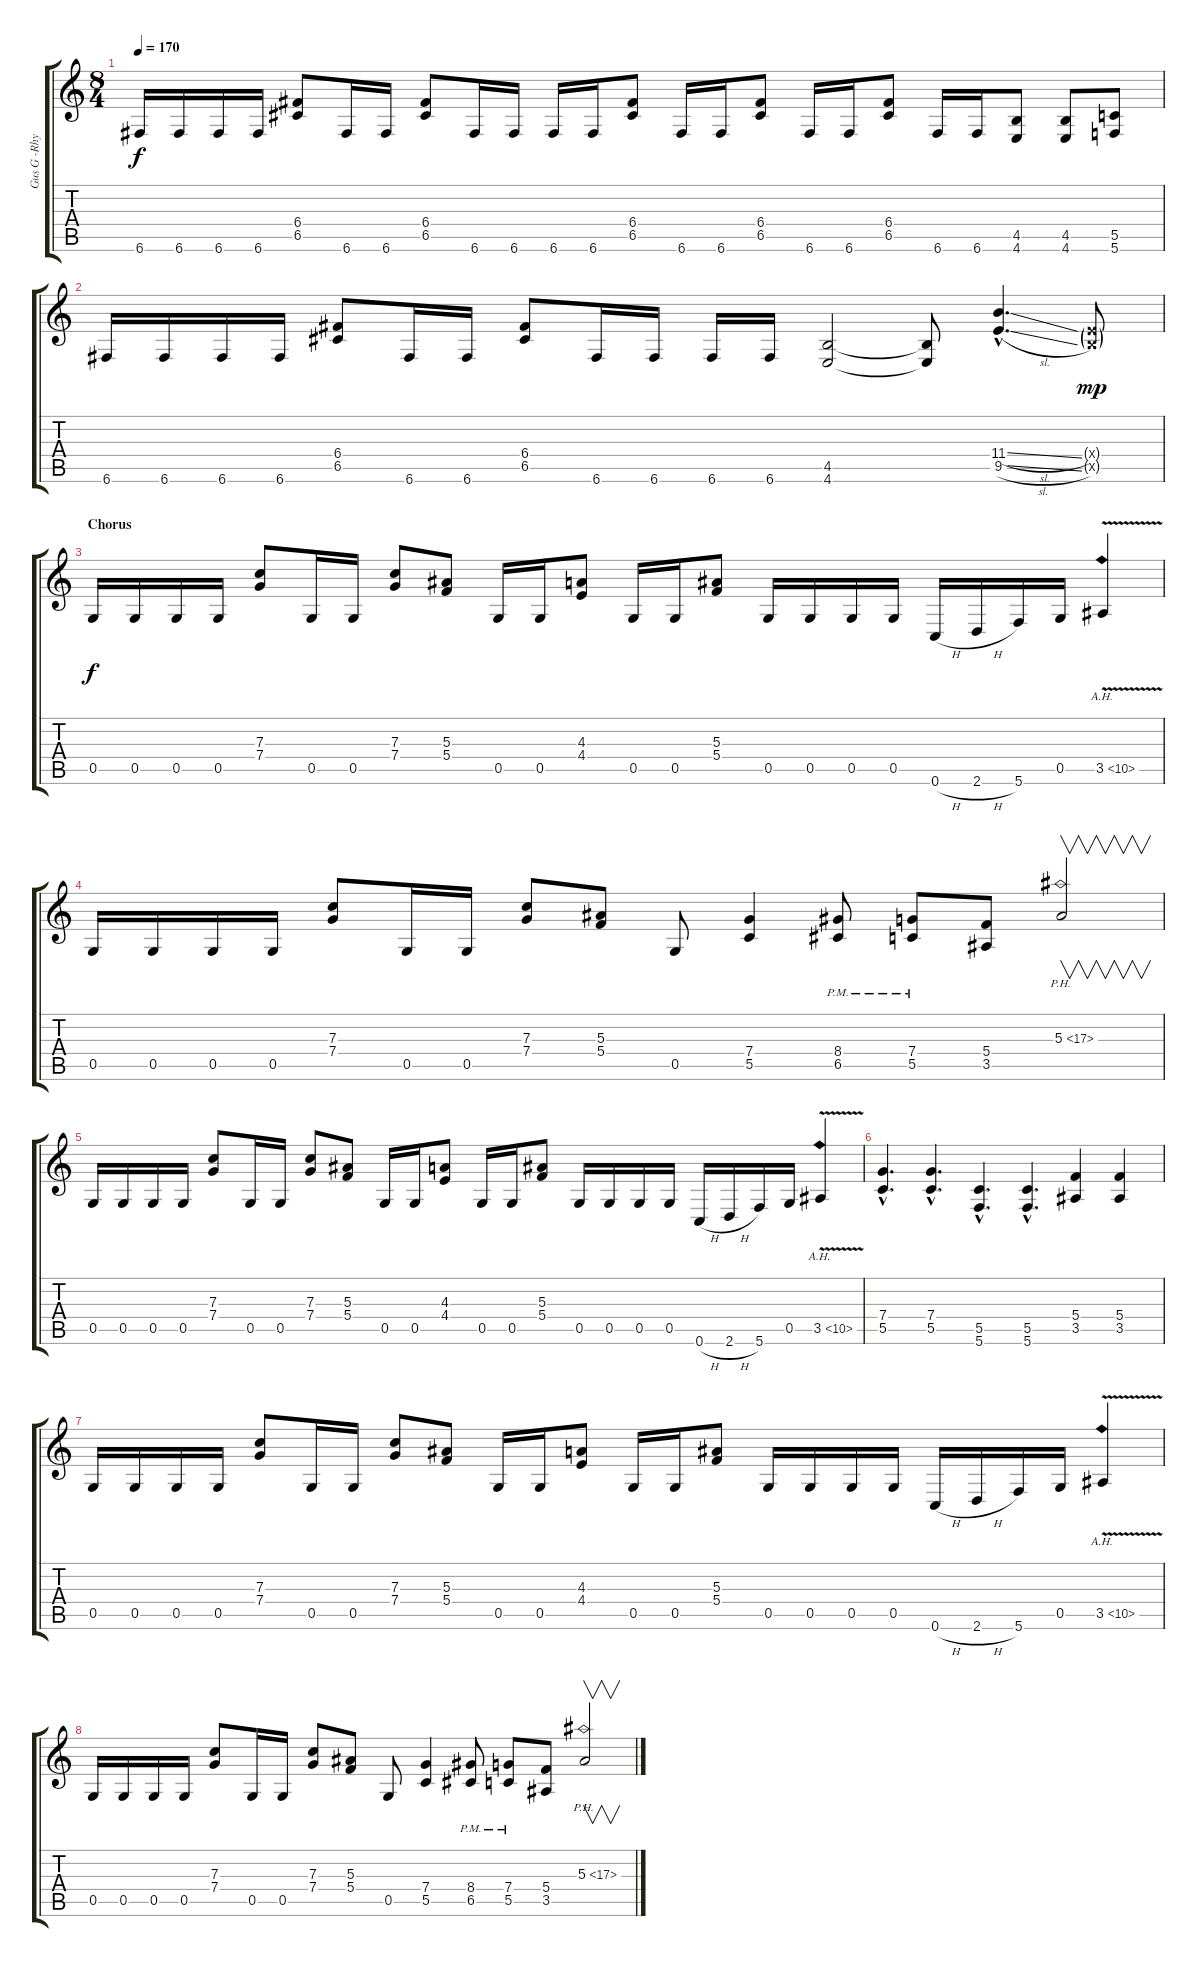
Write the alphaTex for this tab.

\track ("Gus G -Rhytm/fills" "Gus G -Rhy") {instrument distortionguitar}
\staff {score tabs}
\tuning (D4 A3 F3 C3 G2 C2) {hide}
\ts (8 4)
\tempo 170
\clef g2
\ks c
6.6.16{dy f} 6.6.16 6.6.16 6.6.16 (6.4 6.5).8 6.6.16 6.6.16 (6.4 6.5).8 6.6.16 6.6.16 6.6.16 6.6.16 (6.4 6.5).8 6.6.16 6.6.16 (6.4 6.5).8 6.6.16 6.6.16 (6.4 6.5).8 6.6.16 6.6.16 (4.5 4.6).8 (4.5 4.6).8 (5.5 5.6).8 |
6.6.16 6.6.16 6.6.16 6.6.16 (6.4 6.5).8 6.6.16 6.6.16 (6.4 6.5).8 6.6.16 6.6.16 6.6.16 6.6.16 (4.5 4.6).2 (4.5{t} 4.6{t}).8 (11.4{sl hac} 9.5{sl hac}).4{d} (4.4{g x} 4.5{g x}).8{dy mp} |
\section ("" "Chorus")
0.5.16{dy f} 0.5.16 0.5.16 0.5.16 (7.3 7.4).8 0.5.16 0.5.16 (7.3 7.4).8 (5.3 5.4).8 0.5.16 0.5.16 (4.3 4.4).8 0.5.16 0.5.16 (5.3 5.4).8 0.5.16 0.5.16 0.5.16 0.5.16 0.6{h}.16 2.6{h}.16 5.6.16 0.5.16 3.5{ah 7 v}.4 |
0.5.16 0.5.16 0.5.16 0.5.16 (7.3 7.4).8 0.5.16 0.5.16 (7.3 7.4).8 (5.3 5.4).8 0.5.8 (7.4 5.5).4 (8.4{pm} 6.5{pm}).8 (7.4{pm} 5.5{pm}).8 (5.4 3.5).8 5.3{ph 12}.2{v} |
0.5.16 0.5.16 0.5.16 0.5.16 (7.3 7.4).8 0.5.16 0.5.16 (7.3 7.4).8 (5.3 5.4).8 0.5.16 0.5.16 (4.3 4.4).8 0.5.16 0.5.16 (5.3 5.4).8 0.5.16 0.5.16 0.5.16 0.5.16 0.6{h}.16 2.6{h}.16 5.6.16 0.5.16 3.5{ah 7 v}.4 |
(7.4{hac} 5.5{hac}).4{d} (7.4{hac} 5.5{hac}).4{d} (5.5{hac} 5.6{hac}).4{d} (5.5{hac} 5.6{hac}).4{d} (5.4 3.5).4 (5.4 3.5).4 |
0.5.16 0.5.16 0.5.16 0.5.16 (7.3 7.4).8 0.5.16 0.5.16 (7.3 7.4).8 (5.3 5.4).8 0.5.16 0.5.16 (4.3 4.4).8 0.5.16 0.5.16 (5.3 5.4).8 0.5.16 0.5.16 0.5.16 0.5.16 0.6{h}.16 2.6{h}.16 5.6.16 0.5.16 3.5{ah 7 v}.4 |
0.5.16 0.5.16 0.5.16 0.5.16 (7.3 7.4).8 0.5.16 0.5.16 (7.3 7.4).8 (5.3 5.4).8 0.5.8 (7.4 5.5).4 (8.4{pm} 6.5{pm}).8 (7.4{pm} 5.5{pm}).8 (5.4 3.5).8 5.3{ph 12}.2{v}
